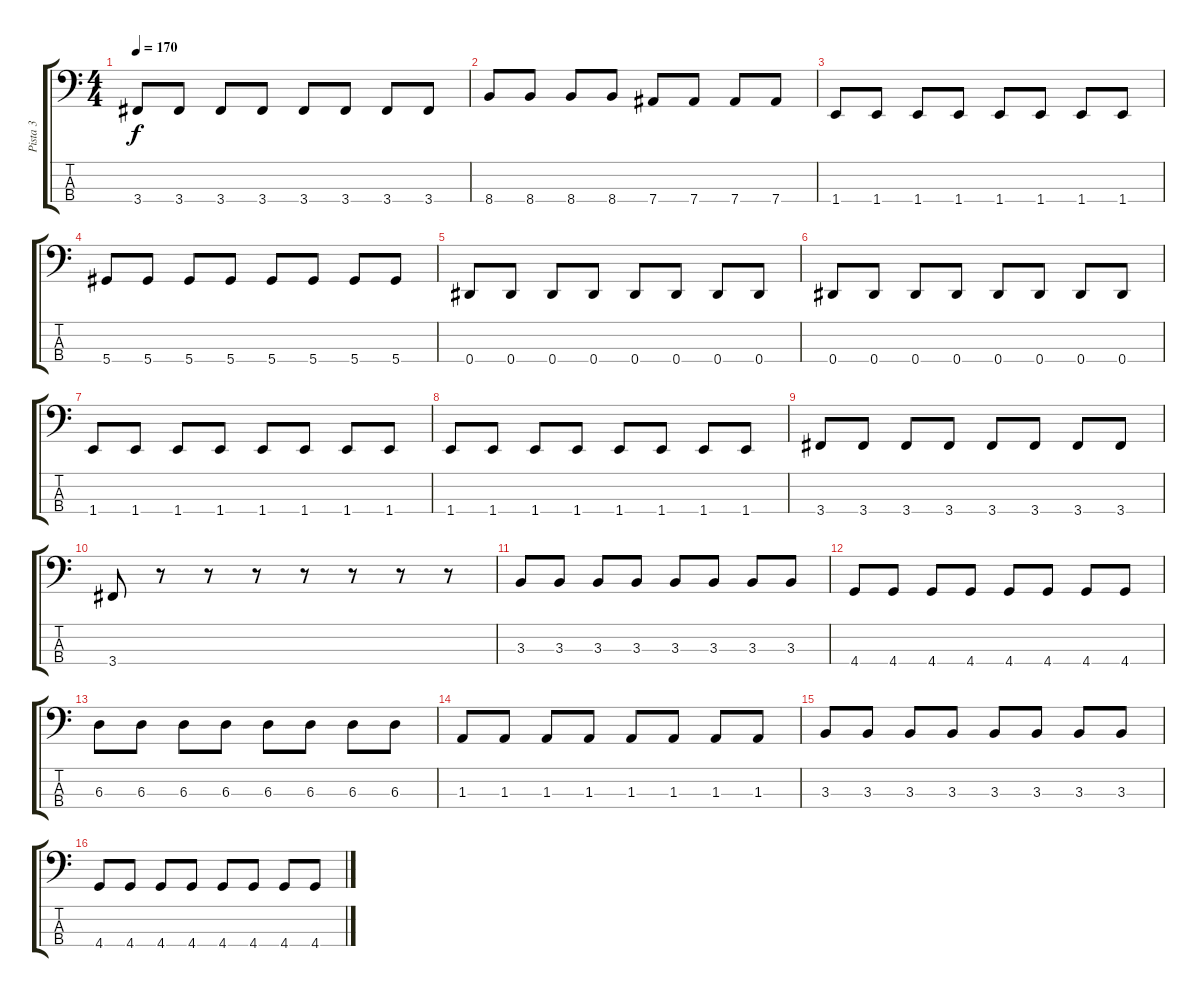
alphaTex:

\track ("Pista 3" "Pista 3") {instrument electricbassfinger}
\staff {score tabs}
\tuning (Gb2 Db2 Ab1 Eb1) {hide}
\ts (4 4)
\tempo 170
\clef f4
\ks c
3.4.8{dy f} 3.4.8 3.4.8 3.4.8 3.4.8 3.4.8 3.4.8 3.4.8 |
8.4.8 8.4.8 8.4.8 8.4.8 7.4.8 7.4.8 7.4.8 7.4.8 |
1.4.8 1.4.8 1.4.8 1.4.8 1.4.8 1.4.8 1.4.8 1.4.8 |
5.4.8 5.4.8 5.4.8 5.4.8 5.4.8 5.4.8 5.4.8 5.4.8 |
0.4.8 0.4.8 0.4.8 0.4.8 0.4.8 0.4.8 0.4.8 0.4.8 |
0.4.8 0.4.8 0.4.8 0.4.8 0.4.8 0.4.8 0.4.8 0.4.8 |
1.4.8 1.4.8 1.4.8 1.4.8 1.4.8 1.4.8 1.4.8 1.4.8 |
1.4.8 1.4.8 1.4.8 1.4.8 1.4.8 1.4.8 1.4.8 1.4.8 |
3.4.8 3.4.8 3.4.8 3.4.8 3.4.8 3.4.8 3.4.8 3.4.8 |
3.4.8 r.8 r.8 r.8 r.8 r.8 r.8 r.8 |
3.3.8 3.3.8 3.3.8 3.3.8 3.3.8 3.3.8 3.3.8 3.3.8 |
4.4.8 4.4.8 4.4.8 4.4.8 4.4.8 4.4.8 4.4.8 4.4.8 |
6.3.8 6.3.8 6.3.8 6.3.8 6.3.8 6.3.8 6.3.8 6.3.8 |
1.3.8 1.3.8 1.3.8 1.3.8 1.3.8 1.3.8 1.3.8 1.3.8 |
3.3.8 3.3.8 3.3.8 3.3.8 3.3.8 3.3.8 3.3.8 3.3.8 |
4.4.8 4.4.8 4.4.8 4.4.8 4.4.8 4.4.8 4.4.8 4.4.8
